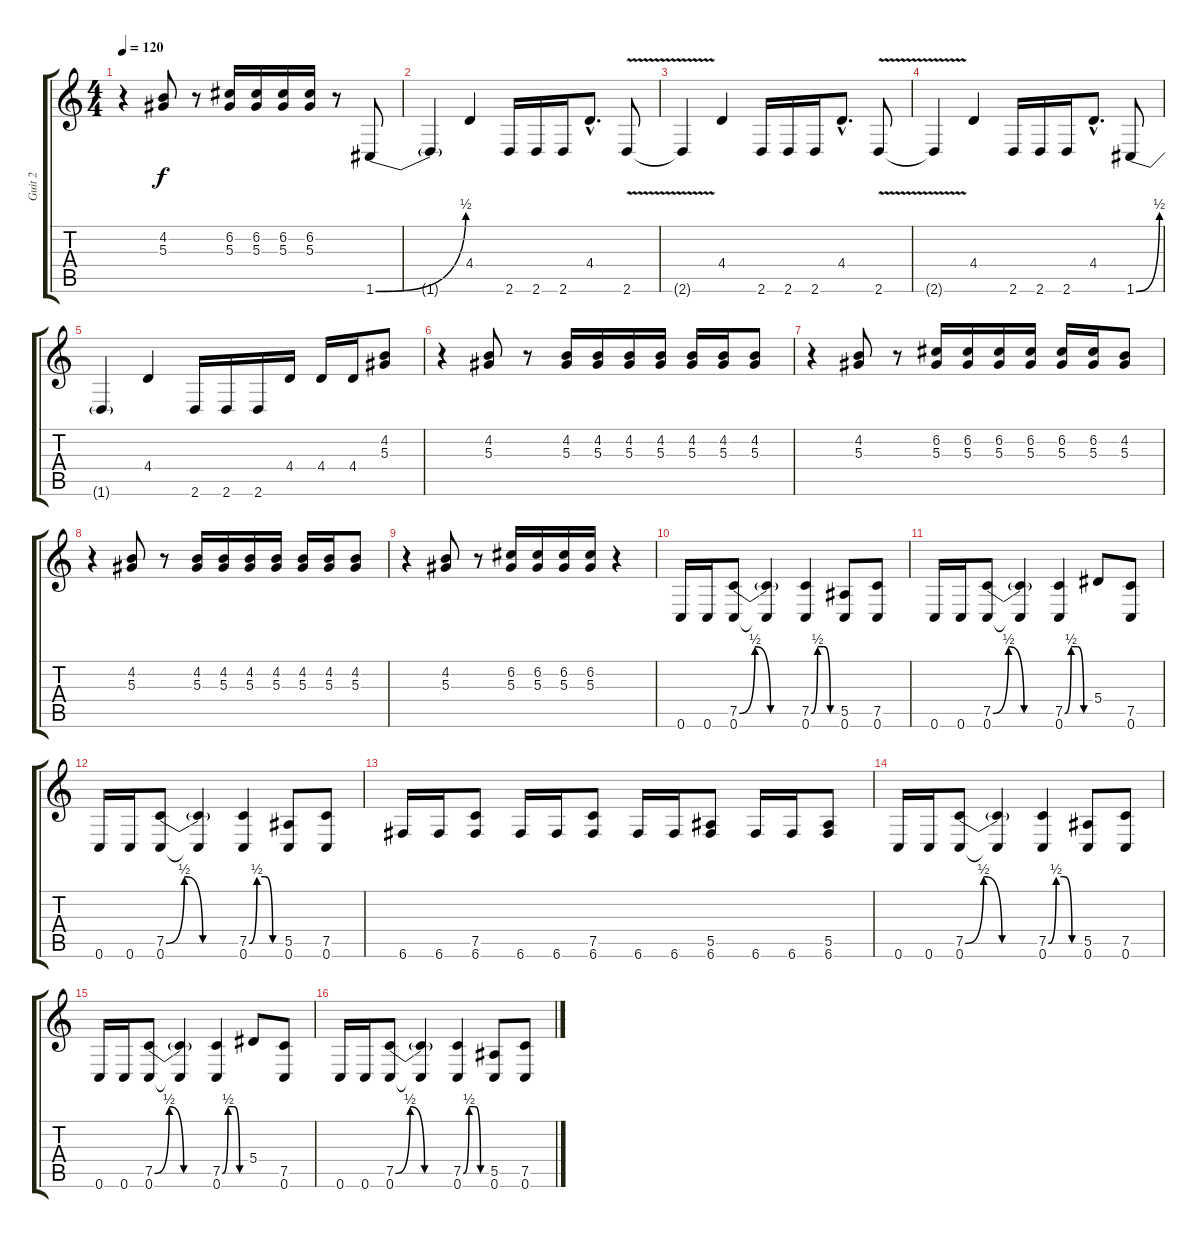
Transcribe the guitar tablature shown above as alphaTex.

\track ("Guit 2" "Guit 2") {instrument distortionguitar}
\staff {score tabs}
\tuning (C4 G3 Eb3 Bb2 F2 C2) {hide}
\ts (4 4)
\tempo 120
\clef g2
\ks c
r.4{dy f} (4.2 5.3).8 r.8 (6.2 5.3).16 (6.2 5.3).16 (6.2 5.3).16 (6.2 5.3).16 r.8 1.6{be (bend 0 0 60 2)}.8 |
1.6{t}.4 4.4.4 2.6.16 2.6.16 2.6.16 4.4{hac}.8{d} 2.6{v}.8 |
2.6{t}.4 4.4.4 2.6.16 2.6.16 2.6.16 4.4{hac}.8{d} 2.6{v}.8 |
2.6{t}.4 4.4.4 2.6.16 2.6.16 2.6.16 4.4{hac}.8{d} 1.6{be (bend 0 0 60 2)}.8 |
1.6{t}.4 4.4.4 2.6.16 2.6.16 2.6.16 4.4.16 4.4.16 4.4.16 (4.2 5.3).8 |
r.4 (4.2 5.3).8 r.8 (4.2 5.3).16 (4.2 5.3).16 (4.2 5.3).16 (4.2 5.3).16 (4.2 5.3).16 (4.2 5.3).16 (4.2 5.3).8 |
r.4 (4.2 5.3).8 r.8 (6.2 5.3).16 (6.2 5.3).16 (6.2 5.3).16 (6.2 5.3).16 (6.2 5.3).16 (6.2 5.3).16 (4.2 5.3).8 |
r.4 (4.2 5.3).8 r.8 (4.2 5.3).16 (4.2 5.3).16 (4.2 5.3).16 (4.2 5.3).16 (4.2 5.3).16 (4.2 5.3).16 (4.2 5.3).8 |
r.4 (4.2 5.3).8 r.8 (6.2 5.3).16 (6.2 5.3).16 (6.2 5.3).16 (6.2 5.3).16 r.4 |
0.6.16 0.6.16 (7.5{be (custom 0 0 15 2 30 0 45 0 60 0)} 0.6).8 (7.5{t} 0.6{t}).4 (7.5{be (custom 0 0 15 2 30 2 45 0 60 0)} 0.6).4 (5.5 0.6).8 (7.5 0.6).8 |
0.6.16 0.6.16 (7.5{be (custom 0 0 15 2 30 0 45 0 60 0)} 0.6).8 (7.5{t} 0.6{t}).4 (7.5{be (custom 0 0 15 2 30 2 45 0 60 0)} 0.6).4 5.4.8 (7.5 0.6).8 |
0.6.16 0.6.16 (7.5{be (custom 0 0 15 2 30 0 45 0 60 0)} 0.6).8 (7.5{t} 0.6{t}).4 (7.5{be (custom 0 0 15 2 30 2 45 0 60 0)} 0.6).4 (5.5 0.6).8 (7.5 0.6).8 |
6.6.16 6.6.16 (7.5 6.6).8 6.6.16 6.6.16 (7.5 6.6).8 6.6.16 6.6.16 (5.5 6.6).8 6.6.16 6.6.16 (5.5 6.6).8 |
0.6.16 0.6.16 (7.5{be (custom 0 0 15 2 30 0 45 0 60 0)} 0.6).8 (7.5{t} 0.6{t}).4 (7.5{be (custom 0 0 15 2 30 2 45 0 60 0)} 0.6).4 (5.5 0.6).8 (7.5 0.6).8 |
0.6.16 0.6.16 (7.5{be (custom 0 0 15 2 30 0 45 0 60 0)} 0.6).8 (7.5{t} 0.6{t}).4 (7.5{be (custom 0 0 15 2 30 2 45 0 60 0)} 0.6).4 5.4.8 (7.5 0.6).8 |
0.6.16 0.6.16 (7.5{be (custom 0 0 15 2 30 0 45 0 60 0)} 0.6).8 (7.5{t} 0.6{t}).4 (7.5{be (custom 0 0 15 2 30 2 45 0 60 0)} 0.6).4 (5.5 0.6).8 (7.5 0.6).8
